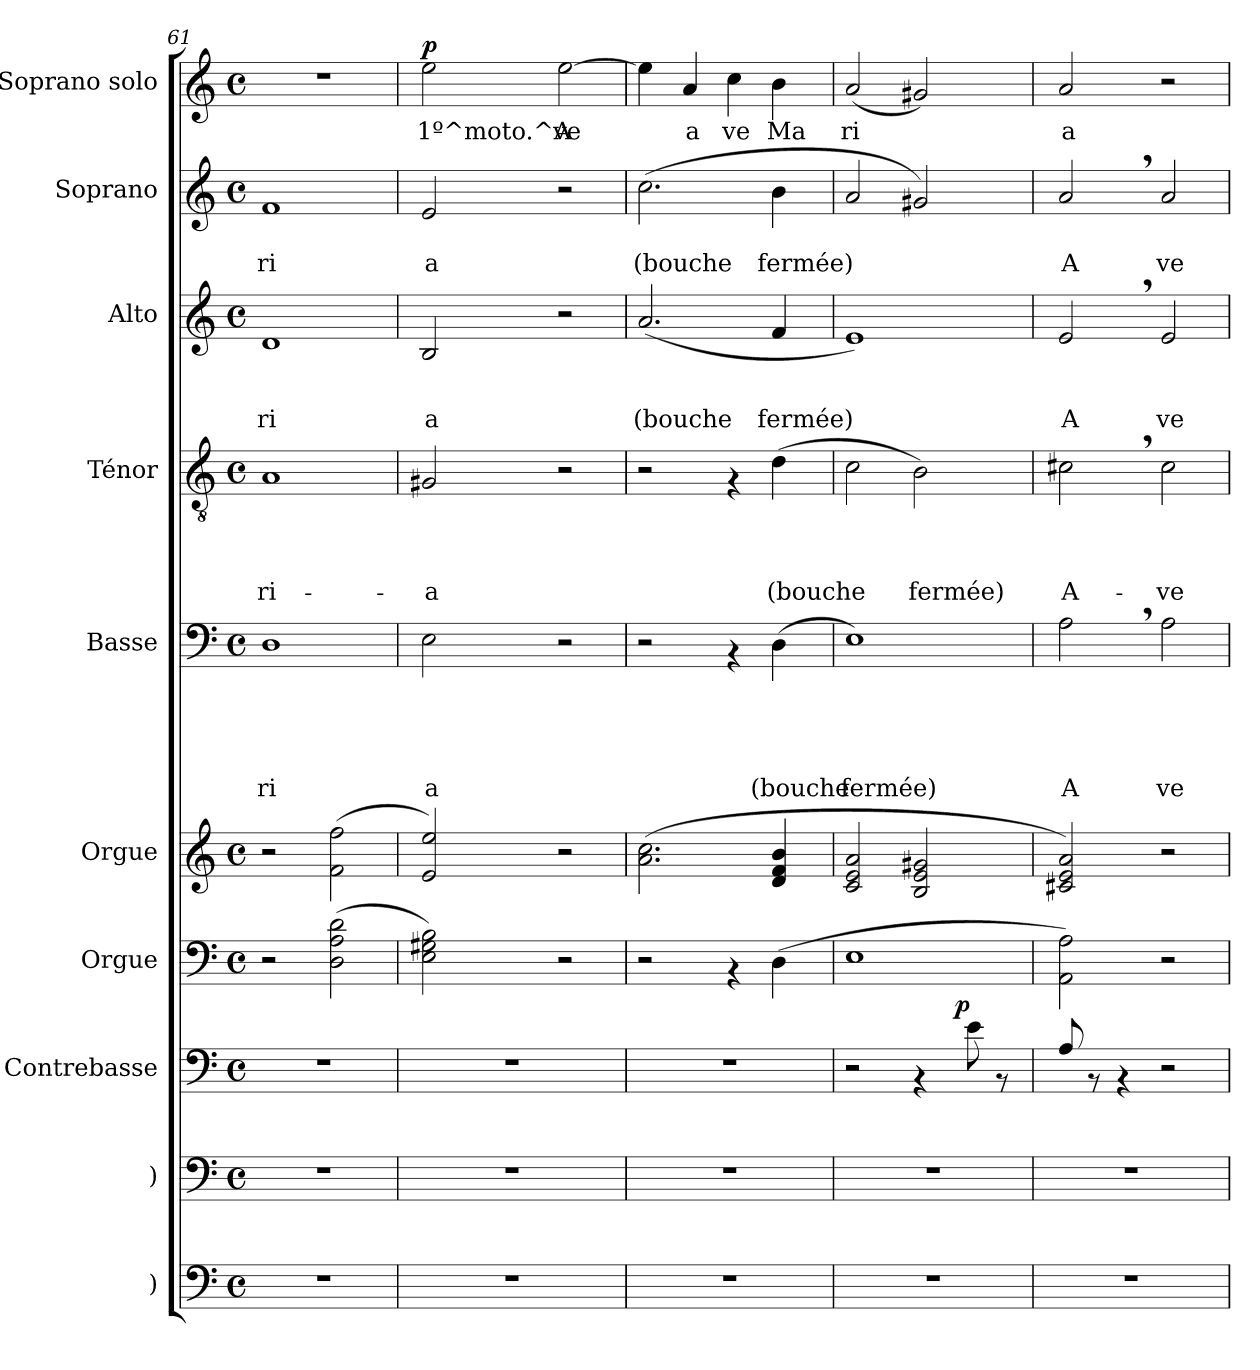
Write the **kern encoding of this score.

**kern	**kern	**kern	**dynam	**kern	**kern	**kern	**text	**text	**text	**text	**text	**kern	**text	**text	**text	**text	**kern	**text	**text	**text	**kern	**text	**text	**kern	**text	**dynam
*part10	*part9	*part8	*part8	*part7	*part6	*part5	*part5	*part5	*part5	*part5	*part5	*part4	*part4	*part4	*part4	*part4	*part3	*part3	*part3	*part3	*part2	*part2	*part2	*part1	*part1	*part1
*staff10	*staff9	*staff8	*staff8	*staff7	*staff6	*staff5	*staff5	*staff5	*staff5	*staff5	*staff5	*staff4	*staff4	*staff4	*staff4	*staff4	*staff3	*staff3	*staff3	*staff3	*staff2	*staff2	*staff2	*staff1	*staff1	*staff1
*I")	*I")	*I"Contrebasse	*	*I"Orgue	*I"Orgue	*I"Basse	*	*	*	*	*	*I"Ténor	*	*	*	*	*I"Alto	*	*	*	*I"Soprano	*	*	*I"Soprano solo	*	*
*	*	*I'Cb	*	*	*	*I'B.	*	*	*	*	*	*I'T.	*	*	*	*	*I'A.	*	*	*	*I'S.	*	*	*	*	*
*clefF4	*clefF4	*clefF4	*	*clefF4	*clefG2	*clefF4	*	*	*	*	*	*clefGv2	*	*	*	*	*clefG2	*	*	*	*clefG2	*	*	*clefG2	*	*
*	*	*ITrd7c12	*	*	*	*	*	*	*	*	*	*	*	*	*	*	*	*	*	*	*	*	*	*	*	*
*k[]	*k[]	*k[]	*	*k[]	*k[]	*k[]	*	*	*	*	*	*k[]	*	*	*	*	*k[]	*	*	*	*k[]	*	*	*k[]	*	*
*C:	*C:	*C:	*	*C:	*C:	*C:	*	*	*	*	*	*C:	*	*	*	*	*C:	*	*	*	*C:	*	*	*C:	*	*
*M4/4	*M4/4	*M4/4	*	*M4/4	*M4/4	*M4/4	*	*	*	*	*	*M4/4	*	*	*	*	*M4/4	*	*	*	*M4/4	*	*	*M4/4	*	*
*met(c)	*met(c)	*met(c)	*	*met(c)	*met(c)	*met(c)	*	*	*	*	*	*met(c)	*	*	*	*	*met(c)	*	*	*	*met(c)	*	*	*met(c)	*	*
=61	=61	=61	=61	=61	=61	=61	=61	=61	=61	=61	=61	=61	=61	=61	=61	=61	=61	=61	=61	=61	=61	=61	=61	=61	=61	=61
!	!	!	!	!	!	!	!	!	!	!	!LO:LY:b	!	!	!	!	!LO:LY:b	!	!	!	!LO:LY:b	!	!	!LO:LY:b	!	!	!
1r	1r	1r	.	2r	2r	1D	.	.	.	.	ri	1A	.	.	.	-ri-	1d	.	.	ri	1f	.	ri	1r	.	.
.	.	.	.	(>2D\ 2A\ 2d\	(>2f\ 2ff\	.	.	.	.	.	.	.	.	.	.	.	.	.	.	.	.	.	.	.	.	.
=62	=62	=62	=62	=62	=62	=62	=62	=62	=62	=62	=62	=62	=62	=62	=62	=62	=62	=62	=62	=62	=62	=62	=62	=62	=62	=62
!	!	!	!	!	!	!	!	!	!	!	!LO:LY:b	!	!	!	!	!LO:LY:b	!	!	!	!LO:LY:b	!	!	!LO:LY:b	!	!LO:LY:b	!LO:DY:a
1r	1r	1r	.	2E\ 2G#X\ 2B\)	2e/ 2ee/)	2E\	.	.	.	.	a	2G#X/	.	.	.	-a	2B/	.	.	a	2e/	.	a	2ee\	1º^moto.^A	p
!	!	!	!	!	!	!	!	!	!	!	!	!	!	!	!	!	!	!	!	!	!	!	!	!	!LO:LY:b	!
.	.	.	.	2r	2r	2r	.	.	.	.	.	2r	.	.	.	.	2r	.	.	.	2r	.	.	[>2ee\	ve	.
=63	=63	=63	=63	=63	=63	=63	=63	=63	=63	=63	=63	=63	=63	=63	=63	=63	=63	=63	=63	=63	=63	=63	=63	=63	=63	=63
!	!	!	!	!	!	!	!	!	!	!	!	!	!	!	!	!	!	!	!	!LO:LY:b	!	!	!LO:LY:b	!	!	!
1r	1r	1r	.	2r	(>2.a\ 2.cc\	2r	.	.	.	.	.	2r	.	.	.	.	(<2.a/	.	.	(bouche	(>2.cc\	.	(bouche	4ee\]	.	.
!	!	!	!	!	!	!	!	!	!	!	!	!	!	!	!	!	!	!	!	!	!	!	!	!	!LO:LY:b	!
.	.	.	.	.	.	.	.	.	.	.	.	.	.	.	.	.	.	.	.	.	.	.	.	4a/	a	.
!	!	!	!	!	!	!	!	!	!	!	!	!	!	!	!	!	!	!	!	!	!	!	!	!	!LO:LY:b	!
.	.	.	.	4rAA	.	4rAA	.	.	.	.	.	4rF	.	.	.	.	.	.	.	.	.	.	.	4cc\	ve	.
!	!	!	!	!	!	!	!	!	!	!	!LO:LY:b	!	!	!	!	!LO:LY:b	!	!	!	!LO:LY:b	!	!	!LO:LY:b	!	!LO:LY:b	!
.	.	.	.	(>4D\	4d/ 4f/ 4b/	(>4D\	.	.	.	.	(bouche	(>4d\	.	.	.	(bouche	4f/	.	.	fermée)	4b\	.	fermée)	4b\	Ma	.
=64	=64	=64	=64	=64	=64	=64	=64	=64	=64	=64	=64	=64	=64	=64	=64	=64	=64	=64	=64	=64	=64	=64	=64	=64	=64	=64
!	!	!	!	!	!	!	!	!	!	!	!LO:LY:b	!	!	!	!	!	!	!	!	!	!	!	!	!	!LO:LY:b	!
*	*	*^	*	*	*	*	*	*	*	*	*	*	*	*	*	*	*	*	*	*	*	*	*	*	*	*
1r	1r	2r	2ryy	.	1E	2c/ 2e/ 2a/	1E)	.	.	.	.	fermée)	2c\	.	.	.	.	1e)	.	.	.	2a/	.	.	(<2a/	ri	.
!	!	!	!	!	!	!	!	!	!	!	!	!	!	!	!	!	!LO:LY:b	!	!	!	!	!	!	!	!	!	!
.	.	4rAA	8..ryy	.	.	2B/ 2e/ 2g#X/	.	.	.	.	.	.	2B\)	.	.	.	fermée)	.	.	.	.	2g#X/)	.	.	2g#X/)	.	.
!	!	!	!	!LO:DY:a	!	!	!	!	!	!	!	!	!	!	!	!	!	!	!	!	!	!	!	!	!	!	!
.	.	.	4ryy	p	.	.	.	.	.	.	.	.	.	.	.	.	.	.	.	.	.	.	.	.	.	.	.
.	.	8E\	.	.	.	.	.	.	.	.	.	.	.	.	.	.	.	.	.	.	.	.	.	.	.	.	.
.	.	8rAA	.	.	.	.	.	.	.	.	.	.	.	.	.	.	.	.	.	.	.	.	.	.	.	.	.
.	.	.	32ryy	.	.	.	.	.	.	.	.	.	.	.	.	.	.	.	.	.	.	.	.	.	.	.	.
=65	=65	=65	=65	=65	=65	=65	=65	=65	=65	=65	=65	=65	=65	=65	=65	=65	=65	=65	=65	=65	=65	=65	=65	=65	=65	=65	=65
!	!	!	!	!	!	!	!	!	!	!	!	!LO:LY:b	!	!	!	!	!LO:LY:b	!	!	!	!LO:LY:b	!	!	!LO:LY:b	!	!LO:LY:b	!
*	*	*v	*v	*	*	*	*	*	*	*	*	*	*	*	*	*	*	*	*	*	*	*	*	*	*	*	*
1r	1r	8AA/	.	2AA\ 2A\)	2c#X/ 2e/ 2a/)	2A,>\	.	.	.	.	A	2c#X,>\	.	.	.	A-	2e,>/	.	.	A	2a,>/	.	A	2a/	a	.
.	.	8rAA	.	.	.	.	.	.	.	.	.	.	.	.	.	.	.	.	.	.	.	.	.	.	.	.
.	.	4rAA	.	.	.	.	.	.	.	.	.	.	.	.	.	.	.	.	.	.	.	.	.	.	.	.
!	!	!	!	!	!	!	!	!	!	!	!LO:LY:b	!	!	!	!	!LO:LY:b	!	!	!	!LO:LY:b	!	!	!LO:LY:b	!	!	!
.	.	2r	.	2r	2r	2A\	.	.	.	.	ve	2c#\	.	.	.	-ve	2e/	.	.	ve	2a/	.	ve	2r	.	.
=	=	=	=	=	=	=	=	=	=	=	=	=	=	=	=	=	=	=	=	=	=	=	=	=	=	=
*-	*-	*-	*-	*-	*-	*-	*-	*-	*-	*-	*-	*-	*-	*-	*-	*-	*-	*-	*-	*-	*-	*-	*-	*-	*-	*-
